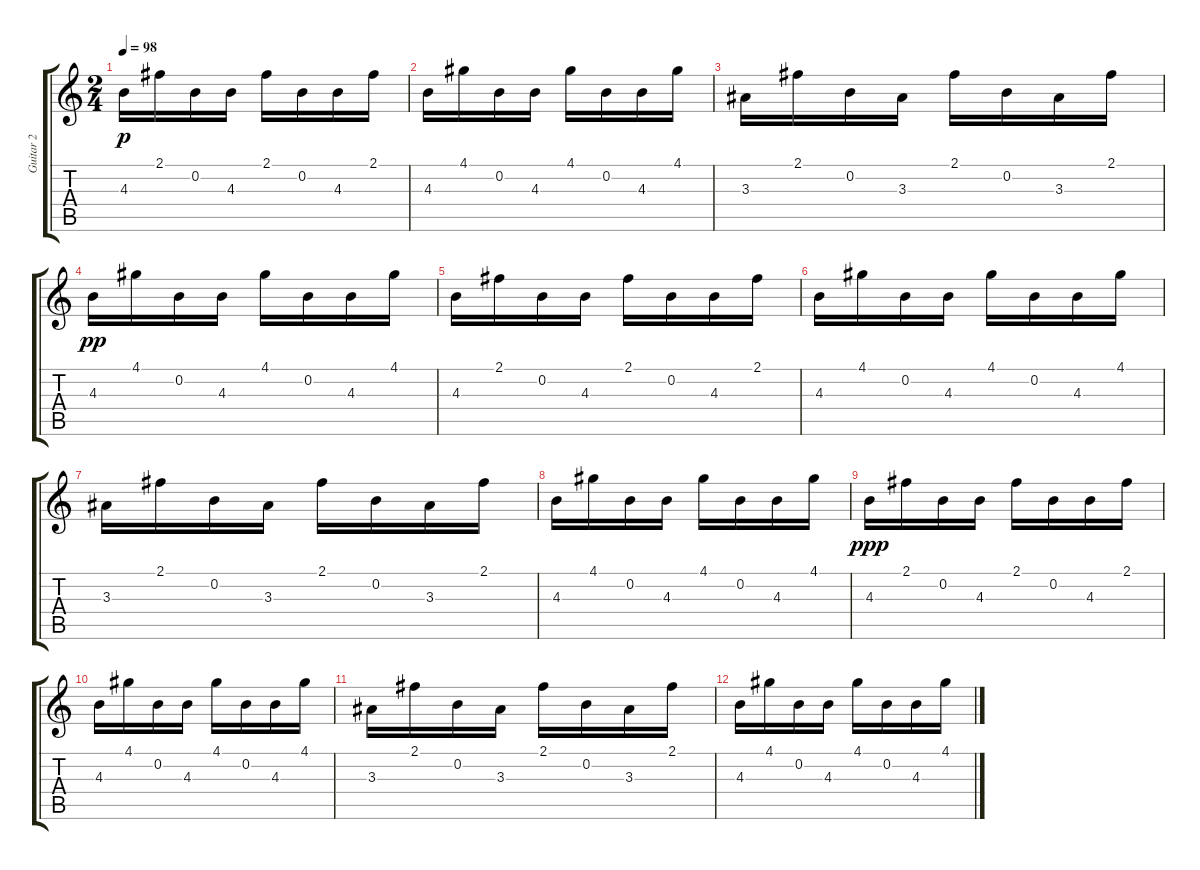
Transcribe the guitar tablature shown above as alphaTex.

\track ("Guitar 2" "Guitar 2") {instrument acousticguitarsteel}
\staff {score tabs}
\tuning (E4 B3 G3 D3 A2 E2) {hide}
\ts (2 4)
\tempo 98
\clef g2
\ks c
4.3.16{dy p} 2.1.16 0.2.16 4.3.16 2.1.16 0.2.16 4.3.16 2.1.16 |
4.3.16 4.1.16 0.2.16 4.3.16 4.1.16 0.2.16 4.3.16 4.1.16 |
3.3.16 2.1.16 0.2.16 3.3.16 2.1.16 0.2.16 3.3.16 2.1.16 |
4.3.16{dy pp} 4.1.16 0.2.16 4.3.16 4.1.16 0.2.16 4.3.16 4.1.16 |
4.3.16 2.1.16 0.2.16 4.3.16 2.1.16 0.2.16 4.3.16 2.1.16 |
4.3.16 4.1.16 0.2.16 4.3.16 4.1.16 0.2.16 4.3.16 4.1.16 |
3.3.16 2.1.16 0.2.16 3.3.16 2.1.16 0.2.16 3.3.16 2.1.16 |
4.3.16 4.1.16 0.2.16 4.3.16 4.1.16 0.2.16 4.3.16 4.1.16 |
4.3.16{dy ppp} 2.1.16 0.2.16 4.3.16 2.1.16 0.2.16 4.3.16 2.1.16 |
4.3.16 4.1.16 0.2.16 4.3.16 4.1.16 0.2.16 4.3.16 4.1.16 |
3.3.16 2.1.16 0.2.16 3.3.16 2.1.16 0.2.16 3.3.16 2.1.16 |
4.3.16 4.1.16 0.2.16 4.3.16 4.1.16 0.2.16 4.3.16 4.1.16
